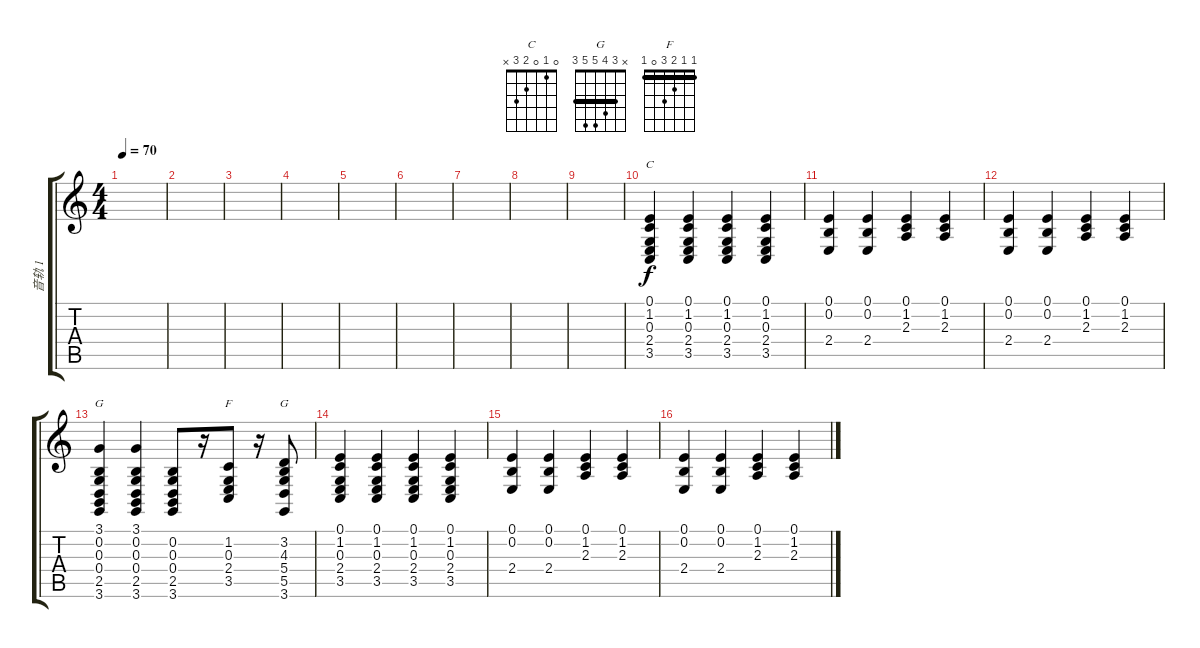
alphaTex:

\track ("音轨 1" "音轨 1") {instrument acousticgrandpiano}
\staff {score tabs}
\tuning (E4 B3 G3 D3 A2 E2) {hide}
\chord ("C" 0 1 0 2 3 x)
\chord ("G" 3 0 0 0 2 3)
\chord ("F" 1 1 2 3 0 1) {barre 1}
\chord ("G" x 3 4 5 5 3) {barre 3}
\ts (4 4)
\tempo 70
\clef g2
\ks c
|
|
|
|
|
|
|
|
|
(0.1 1.2 0.3 2.4 3.5).4{ch "C"} (0.1 1.2 0.3 2.4 3.5).4 (0.1 1.2 0.3 2.4 3.5).4 (0.1 1.2 0.3 2.4 3.5).4 |
(0.1 0.2 2.4).4 (0.1 0.2 2.4).4 (0.1 1.2 2.3).4 (0.1 1.2 2.3).4 |
(0.1 0.2 2.4).4 (0.1 0.2 2.4).4 (0.1 1.2 2.3).4 (0.1 1.2 2.3).4 |
(3.1 0.2 0.3 0.4 2.5 3.6).4{ch "G"} (3.1 0.2 0.3 0.4 2.5 3.6).4 (0.2 0.3 0.4 2.5 3.6).8 r.16 (1.2 0.3 2.4 3.5).8{ch "F"} r.16 (3.2 4.3 5.4 5.5 3.6).8{ch "G"} |
(0.1 1.2 0.3 2.4 3.5).4 (0.1 1.2 0.3 2.4 3.5).4 (0.1 1.2 0.3 2.4 3.5).4 (0.1 1.2 0.3 2.4 3.5).4 |
(0.1 0.2 2.4).4 (0.1 0.2 2.4).4 (0.1 1.2 2.3).4 (0.1 1.2 2.3).4 |
(0.1 0.2 2.4).4 (0.1 0.2 2.4).4 (0.1 1.2 2.3).4 (0.1 1.2 2.3).4
